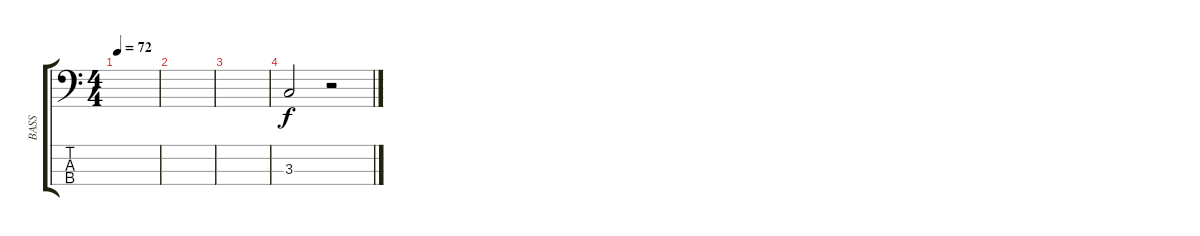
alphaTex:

\track ("BASS" "BASS") {instrument electricbassfinger}
\staff {score tabs}
\tuning (G2 D2 A1 E1) {hide}
\ts (4 4)
\tempo 72
\clef f4
\ks c
|
|
|
3.3.2 r.2
